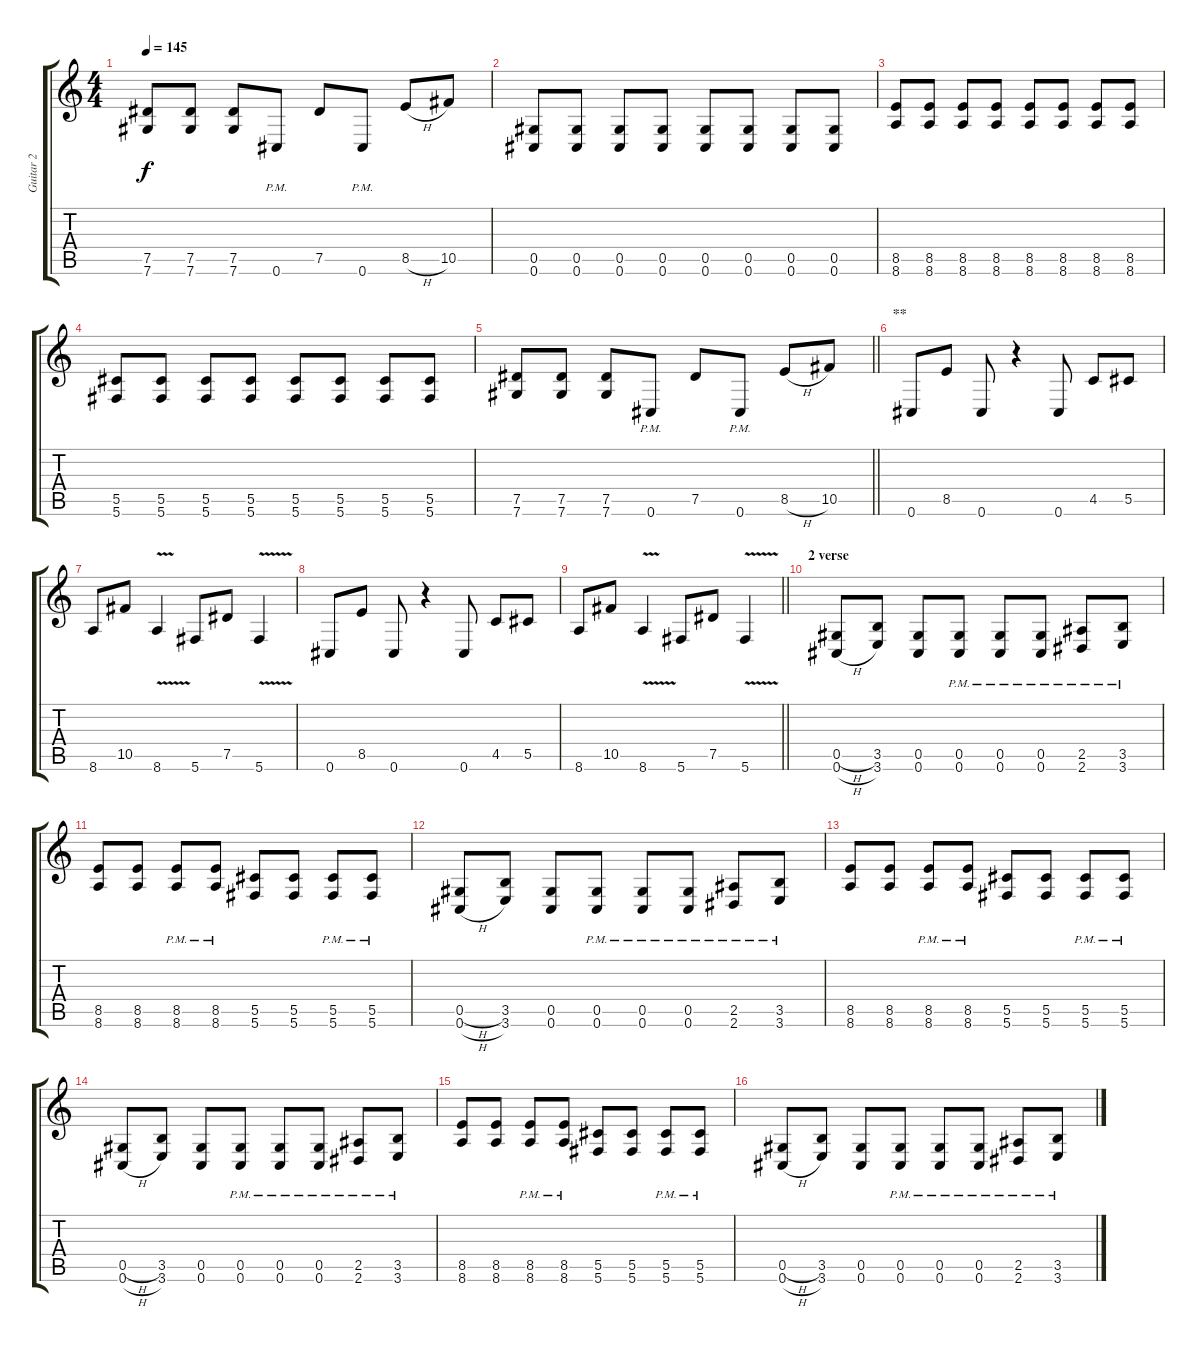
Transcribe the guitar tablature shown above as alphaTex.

\track ("Guitar 2" "Guitar 2") {instrument overdrivenguitar}
\staff {score tabs}
\tuning (Eb4 Bb3 Gb3 Db3 Ab2 Db2) {hide}
\ts (4 4)
\tempo 145
\clef g2
\ks c
(7.5 7.6).8{dy f} (7.5 7.6).8 (7.5 7.6).8 0.6{pm}.8 7.5.8 0.6{pm}.8 8.5{h}.8 10.5.8 |
(0.5 0.6).8 (0.5 0.6).8 (0.5 0.6).8 (0.5 0.6).8 (0.5 0.6).8 (0.5 0.6).8 (0.5 0.6).8 (0.5 0.6).8 |
(8.5 8.6).8 (8.5 8.6).8 (8.5 8.6).8 (8.5 8.6).8 (8.5 8.6).8 (8.5 8.6).8 (8.5 8.6).8 (8.5 8.6).8 |
(5.5 5.6).8 (5.5 5.6).8 (5.5 5.6).8 (5.5 5.6).8 (5.5 5.6).8 (5.5 5.6).8 (5.5 5.6).8 (5.5 5.6).8 |
\barLineRight lightlight
(7.5 7.6).8 (7.5 7.6).8 (7.5 7.6).8 0.6{pm}.8 7.5.8 0.6{pm}.8 8.5{h}.8 10.5.8 |
\section ("" "**")
0.6.8 8.5.8 0.6.8 r.4 0.6.8 4.5.8 5.5.8 |
8.6.8 10.5.8 8.6{v}.4 5.6.8 7.5.8 5.6{v}.4 |
0.6.8 8.5.8 0.6.8 r.4 0.6.8 4.5.8 5.5.8 |
\barLineRight lightlight
8.6.8 10.5.8 8.6{v}.4 5.6.8 7.5.8 5.6{v}.4 |
\section ("" "2 verse")
(0.5{h} 0.6{h}).8 (3.5 3.6).8 (0.5 0.6).8 (0.5{pm} 0.6{pm}).8 (0.5{pm} 0.6{pm}).8 (0.5{pm} 0.6{pm}).8 (2.5{pm} 2.6{pm}).8 (3.5{pm} 3.6{pm}).8 |
(8.5 8.6).8 (8.5 8.6).8 (8.5{pm} 8.6{pm}).8 (8.5{pm} 8.6{pm}).8 (5.5 5.6).8 (5.5 5.6).8 (5.5{pm} 5.6{pm}).8 (5.5{pm} 5.6{pm}).8 |
(0.5{h} 0.6{h}).8 (3.5 3.6).8 (0.5 0.6).8 (0.5{pm} 0.6{pm}).8 (0.5{pm} 0.6{pm}).8 (0.5{pm} 0.6{pm}).8 (2.5{pm} 2.6{pm}).8 (3.5{pm} 3.6{pm}).8 |
(8.5 8.6).8 (8.5 8.6).8 (8.5{pm} 8.6{pm}).8 (8.5{pm} 8.6{pm}).8 (5.5 5.6).8 (5.5 5.6).8 (5.5{pm} 5.6{pm}).8 (5.5{pm} 5.6{pm}).8 |
(0.5{h} 0.6{h}).8 (3.5 3.6).8 (0.5 0.6).8 (0.5{pm} 0.6{pm}).8 (0.5{pm} 0.6{pm}).8 (0.5{pm} 0.6{pm}).8 (2.5{pm} 2.6{pm}).8 (3.5{pm} 3.6{pm}).8 |
(8.5 8.6).8 (8.5 8.6).8 (8.5{pm} 8.6{pm}).8 (8.5{pm} 8.6{pm}).8 (5.5 5.6).8 (5.5 5.6).8 (5.5{pm} 5.6{pm}).8 (5.5{pm} 5.6{pm}).8 |
(0.5{h} 0.6{h}).8 (3.5 3.6).8 (0.5 0.6).8 (0.5{pm} 0.6{pm}).8 (0.5{pm} 0.6{pm}).8 (0.5{pm} 0.6{pm}).8 (2.5{pm} 2.6{pm}).8 (3.5{pm} 3.6{pm}).8
